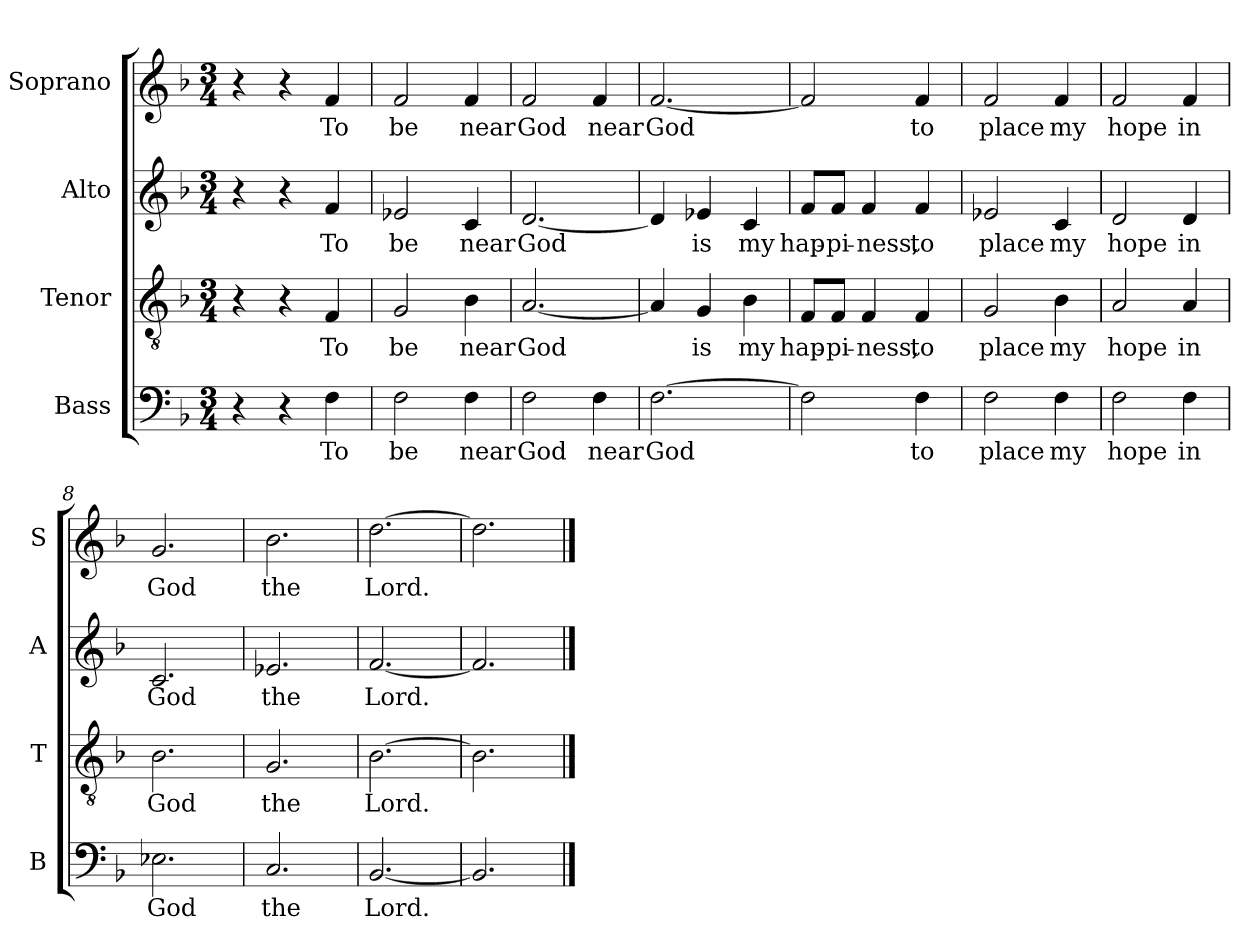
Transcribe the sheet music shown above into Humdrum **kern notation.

**kern	**text	**kern	**text	**kern	**text	**kern	**text
*part4	*part4	*part3	*part3	*part2	*part2	*part1	*part1
*staff4	*staff4	*staff3	*staff3	*staff2	*staff2	*staff1	*staff1
*I"Bass	*	*I"Tenor	*	*I"Alto	*	*I"Soprano	*
*I'B	*	*I'T	*	*I'A	*	*I'S	*
*clefF4	*	*clefGv2	*	*clefG2	*	*clefG2	*
*k[b-]	*	*k[b-]	*	*k[b-]	*	*k[b-]	*
*F:	*	*F:	*	*F:	*	*F:	*
*M3/4	*	*M3/4	*	*M3/4	*	*M3/4	*
=1	=1	=1	=1	=1	=1	=1	=1
4r	.	4r	.	4r	.	4r	.
4r	.	4r	.	4r	.	4r	.
!	!LO:LY:b	!	!LO:LY:b	!	!LO:LY:b	!	!LO:LY:b
4F\	To	4F/	To	4f/	To	4f/	To
=2	=2	=2	=2	=2	=2	=2	=2
!	!LO:LY:b	!	!LO:LY:b	!	!LO:LY:b	!	!LO:LY:b
2F\	be	2G/	be	2e-X/	be	2f/	be
!	!LO:LY:b	!	!LO:LY:b	!	!LO:LY:b	!	!LO:LY:b
4F\	near	4B-\	near	4c/	near	4f/	near
=3	=3	=3	=3	=3	=3	=3	=3
!	!LO:LY:b	!	!LO:LY:b	!	!LO:LY:b	!	!LO:LY:b
2F\	God	[<2.A/	God	[<2.d/	God	2f/	God
!	!LO:LY:b	!	!	!	!	!	!LO:LY:b
4F\	near	.	.	.	.	4f/	near
=4	=4	=4	=4	=4	=4	=4	=4
!	!LO:LY:b	!	!	!	!	!	!LO:LY:b
[>2.F\	God	4A/]	.	4d/]	.	[<2.f/	God
!	!	!	!LO:LY:b	!	!LO:LY:b	!	!
.	.	4G/	is	4e-X/	is	.	.
!	!	!	!LO:LY:b	!	!LO:LY:b	!	!
.	.	4B-\	my	4c/	my	.	.
=5	=5	=5	=5	=5	=5	=5	=5
!	!	!	!LO:LY:b	!	!LO:LY:b	!	!
2F\]	.	8F/L	hap-	8f/L	hap-	2f/]	.
!	!	!	!LO:LY:b	!	!LO:LY:b	!	!
.	.	8F/J	-pi-	8f/J	-pi-	.	.
!	!	!	!LO:LY:b	!	!LO:LY:b	!	!
.	.	4F/	-ness,	4f/	-ness,	.	.
!	!LO:LY:b	!	!LO:LY:b	!	!LO:LY:b	!	!LO:LY:b
4F\	to	4F/	to	4f/	to	4f/	to
!!LO:LB:g=z
=6	=6	=6	=6	=6	=6	=6	=6
!	!LO:LY:b	!	!LO:LY:b	!	!LO:LY:b	!	!LO:LY:b
2F\	place	2G/	place	2e-X/	place	2f/	place
!	!LO:LY:b	!	!LO:LY:b	!	!LO:LY:b	!	!LO:LY:b
4F\	my	4B-\	my	4c/	my	4f/	my
=7	=7	=7	=7	=7	=7	=7	=7
!	!LO:LY:b	!	!LO:LY:b	!	!LO:LY:b	!	!LO:LY:b
2F\	hope	2A/	hope	2d/	hope	2f/	hope
!	!LO:LY:b	!	!LO:LY:b	!	!LO:LY:b	!	!LO:LY:b
4F\	in	4A/	in	4d/	in	4f/	in
=8	=8	=8	=8	=8	=8	=8	=8
!	!LO:LY:b	!	!LO:LY:b	!	!LO:LY:b	!	!LO:LY:b
2.E-X\	God	2.B-\	God	2.c/	God	2.g/	God
=9	=9	=9	=9	=9	=9	=9	=9
!	!LO:LY:b	!	!LO:LY:b	!	!LO:LY:b	!	!LO:LY:b
2.C/	the	2.G/	the	2.e-X/	the	2.b-\	the
=10	=10	=10	=10	=10	=10	=10	=10
!	!LO:LY:b	!	!LO:LY:b	!	!LO:LY:b	!	!LO:LY:b
[<2.BB-/	Lord.	[>2.B-\	Lord.	[<2.f/	Lord.	[>2.dd\	Lord.
=11	=11	=11	=11	=11	=11	=11	=11
2.BB-/]	.	2.B-\]	.	2.f/]	.	2.dd\]	.
==	==	==	==	==	==	==	==
*-	*-	*-	*-	*-	*-	*-	*-
